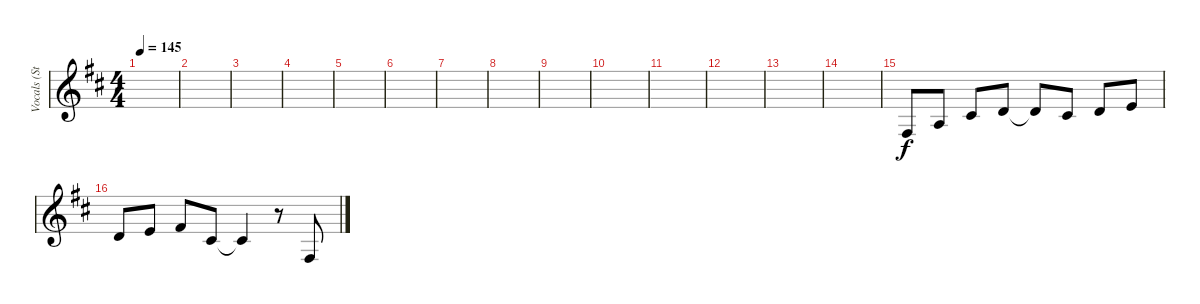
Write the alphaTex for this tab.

\track ("Vocals (Staff 1)" "Vocals (St") {instrument acousticgrandpiano}
\staff {score}
\tuning (E4 B3 G3 D3 A2 E2 B1) {hide}
\ts (4 4)
\tempo 145
\clef g2
\ks d
|
|
|
|
|
|
|
|
|
|
|
|
|
|
4.4.8 2.3.8 2.2.8 3.2.8 3.2{t}.8 2.2.8 3.2.8 0.1.8 |
3.2.8 0.1.8 2.1.8 2.2.8 2.2{t}.4 r.8 4.4.8
